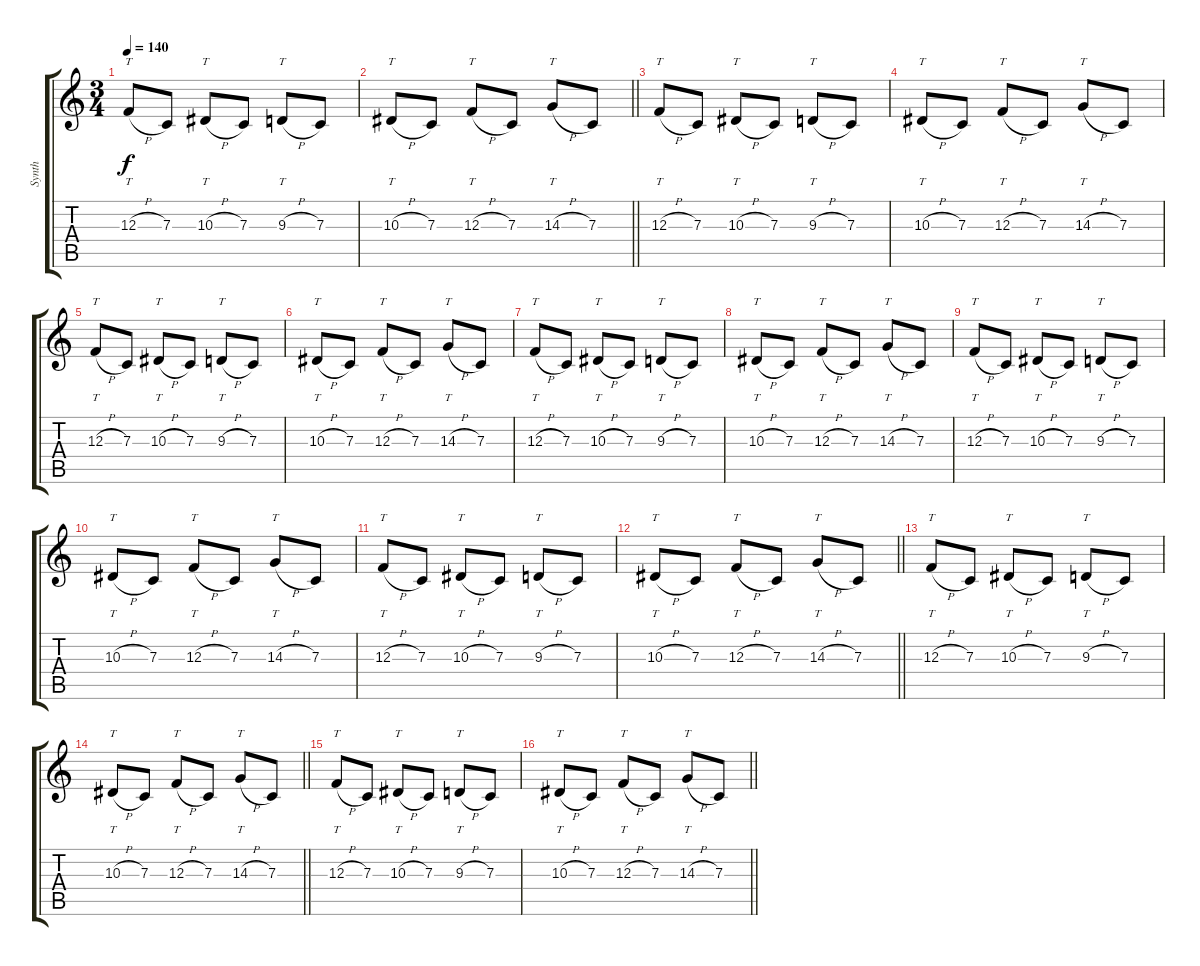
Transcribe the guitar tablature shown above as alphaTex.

\track ("Synth" "Synth") {instrument lead1square}
\staff {score tabs}
\tuning (D4 A3 F3 C3 G2 C2) {hide}
\ts (3 4)
\tempo 140
\clef g2
\ks c
12.3{h}.8{tt dy f} 7.3.8 10.3{h}.8{tt} 7.3.8 9.3{h}.8{tt} 7.3.8 |
\barLineRight lightlight
10.3{h}.8{tt} 7.3.8 12.3{h}.8{tt} 7.3.8 14.3{h}.8{tt} 7.3.8 |
12.3{h}.8{tt} 7.3.8 10.3{h}.8{tt} 7.3.8 9.3{h}.8{tt} 7.3.8 |
10.3{h}.8{tt} 7.3.8 12.3{h}.8{tt} 7.3.8 14.3{h}.8{tt} 7.3.8 |
12.3{h}.8{tt} 7.3.8 10.3{h}.8{tt} 7.3.8 9.3{h}.8{tt} 7.3.8 |
10.3{h}.8{tt} 7.3.8 12.3{h}.8{tt} 7.3.8 14.3{h}.8{tt} 7.3.8 |
12.3{h}.8{tt} 7.3.8 10.3{h}.8{tt} 7.3.8 9.3{h}.8{tt} 7.3.8 |
10.3{h}.8{tt} 7.3.8 12.3{h}.8{tt} 7.3.8 14.3{h}.8{tt} 7.3.8 |
12.3{h}.8{tt} 7.3.8 10.3{h}.8{tt} 7.3.8 9.3{h}.8{tt} 7.3.8 |
10.3{h}.8{tt} 7.3.8 12.3{h}.8{tt} 7.3.8 14.3{h}.8{tt} 7.3.8 |
12.3{h}.8{tt} 7.3.8 10.3{h}.8{tt} 7.3.8 9.3{h}.8{tt} 7.3.8 |
\barLineRight lightlight
10.3{h}.8{tt} 7.3.8 12.3{h}.8{tt} 7.3.8 14.3{h}.8{tt} 7.3.8 |
12.3{h}.8{tt} 7.3.8 10.3{h}.8{tt} 7.3.8 9.3{h}.8{tt} 7.3.8 |
\barLineRight lightlight
10.3{h}.8{tt} 7.3.8 12.3{h}.8{tt} 7.3.8 14.3{h}.8{tt} 7.3.8 |
12.3{h}.8{tt} 7.3.8 10.3{h}.8{tt} 7.3.8 9.3{h}.8{tt} 7.3.8 |
\barLineRight lightlight
10.3{h}.8{tt} 7.3.8 12.3{h}.8{tt} 7.3.8 14.3{h}.8{tt} 7.3.8
